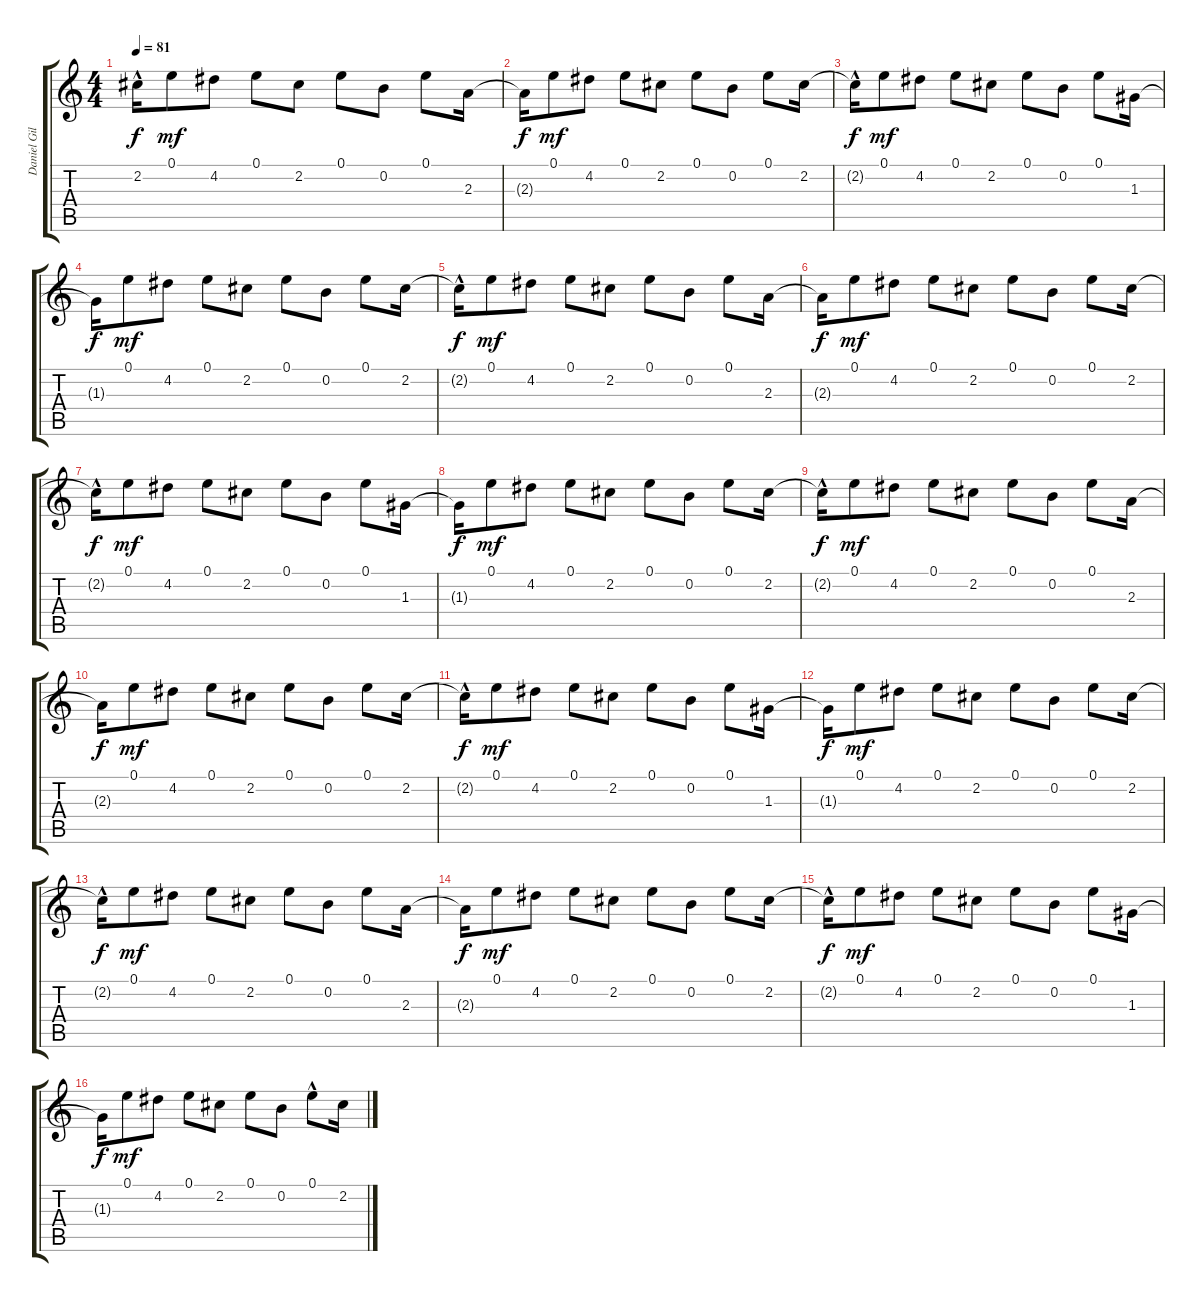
\track ("Daniel Gildenlöw - guitar" "Daniel Gil") {instrument acousticguitarsteel}
\staff {score tabs}
\tuning (E4 B3 G3 D3 A2 E2) {hide}
\ts (4 4)
\tempo 81
\clef g2
\ks c
2.2{hac t}.16{dy f} 0.1.8{dy mf} 4.2.8 0.1.8 2.2.8 0.1.8 0.2.8 0.1.8 2.3.16 |
2.3{t}.16{dy f} 0.1.8{dy mf} 4.2.8 0.1.8 2.2.8 0.1.8 0.2.8 0.1.8 2.2.16 |
2.2{hac t}.16{dy f} 0.1.8{dy mf} 4.2.8 0.1.8 2.2.8 0.1.8 0.2.8 0.1.8 1.3.16 |
1.3{t}.16{dy f} 0.1.8{dy mf} 4.2.8 0.1.8 2.2.8 0.1.8 0.2.8 0.1.8 2.2.16 |
2.2{hac t}.16{dy f} 0.1.8{dy mf} 4.2.8 0.1.8 2.2.8 0.1.8 0.2.8 0.1.8 2.3.16 |
2.3{t}.16{dy f} 0.1.8{dy mf} 4.2.8 0.1.8 2.2.8 0.1.8 0.2.8 0.1.8 2.2.16 |
2.2{hac t}.16{dy f} 0.1.8{dy mf} 4.2.8 0.1.8 2.2.8 0.1.8 0.2.8 0.1.8 1.3.16 |
1.3{t}.16{dy f} 0.1.8{dy mf} 4.2.8 0.1.8 2.2.8 0.1.8 0.2.8 0.1.8 2.2.16 |
2.2{hac t}.16{dy f} 0.1.8{dy mf} 4.2.8 0.1.8 2.2.8 0.1.8 0.2.8 0.1.8 2.3.16 |
2.3{t}.16{dy f} 0.1.8{dy mf} 4.2.8 0.1.8 2.2.8 0.1.8 0.2.8 0.1.8 2.2.16 |
2.2{hac t}.16{dy f} 0.1.8{dy mf} 4.2.8 0.1.8 2.2.8 0.1.8 0.2.8 0.1.8 1.3.16 |
1.3{t}.16{dy f} 0.1.8{dy mf} 4.2.8 0.1.8 2.2.8 0.1.8 0.2.8 0.1.8 2.2.16 |
2.2{hac t}.16{dy f volume 0} 0.1.8{dy mf} 4.2.8 0.1.8 2.2.8 0.1.8 0.2.8 0.1.8 2.3.16 |
2.3{t}.16{dy f} 0.1.8{dy mf} 4.2.8 0.1.8 2.2.8 0.1.8 0.2.8 0.1.8 2.2.16 |
2.2{hac t}.16{dy f} 0.1.8{dy mf} 4.2.8 0.1.8 2.2.8 0.1.8 0.2.8 0.1.8 1.3.16 |
1.3{t}.16{dy f} 0.1.8{dy mf} 4.2.8 0.1.8 2.2.8 0.1.8 0.2.8 0.1{hac}.8 2.2.16
